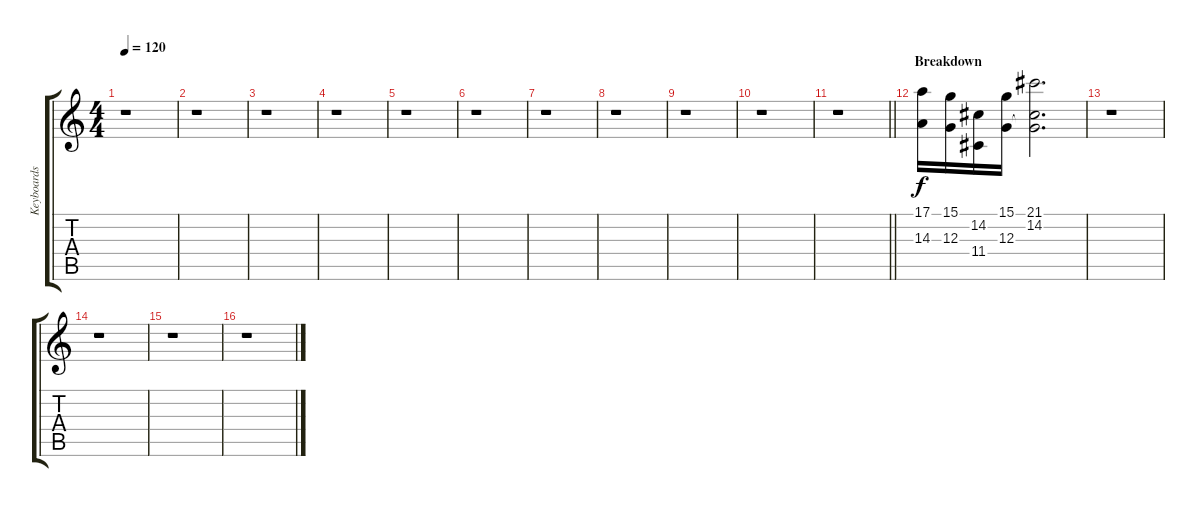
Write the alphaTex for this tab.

\track ("Keyboards" "Keyboards") {instrument fx7echoes}
\staff {score tabs}
\tuning (E4 B3 G3 D3 A2 E2) {hide}
\ts (4 4)
\tempo 120
\clef g2
\ks c
r.1{dy f} |
r.1 |
r.1 |
r.1 |
r.1 |
r.1 |
r.1 |
r.1 |
r.1 |
r.1 |
\barLineRight lightlight
r.1 |
\section ("" "Breakdown")
(17.1 14.3).16 (15.1 12.3).16 (14.2 11.4).16 (15.1 12.3).16 (21.1 14.2 12.3{t}).2{d} |
r.1 |
r.1 |
r.1 |
r.1
